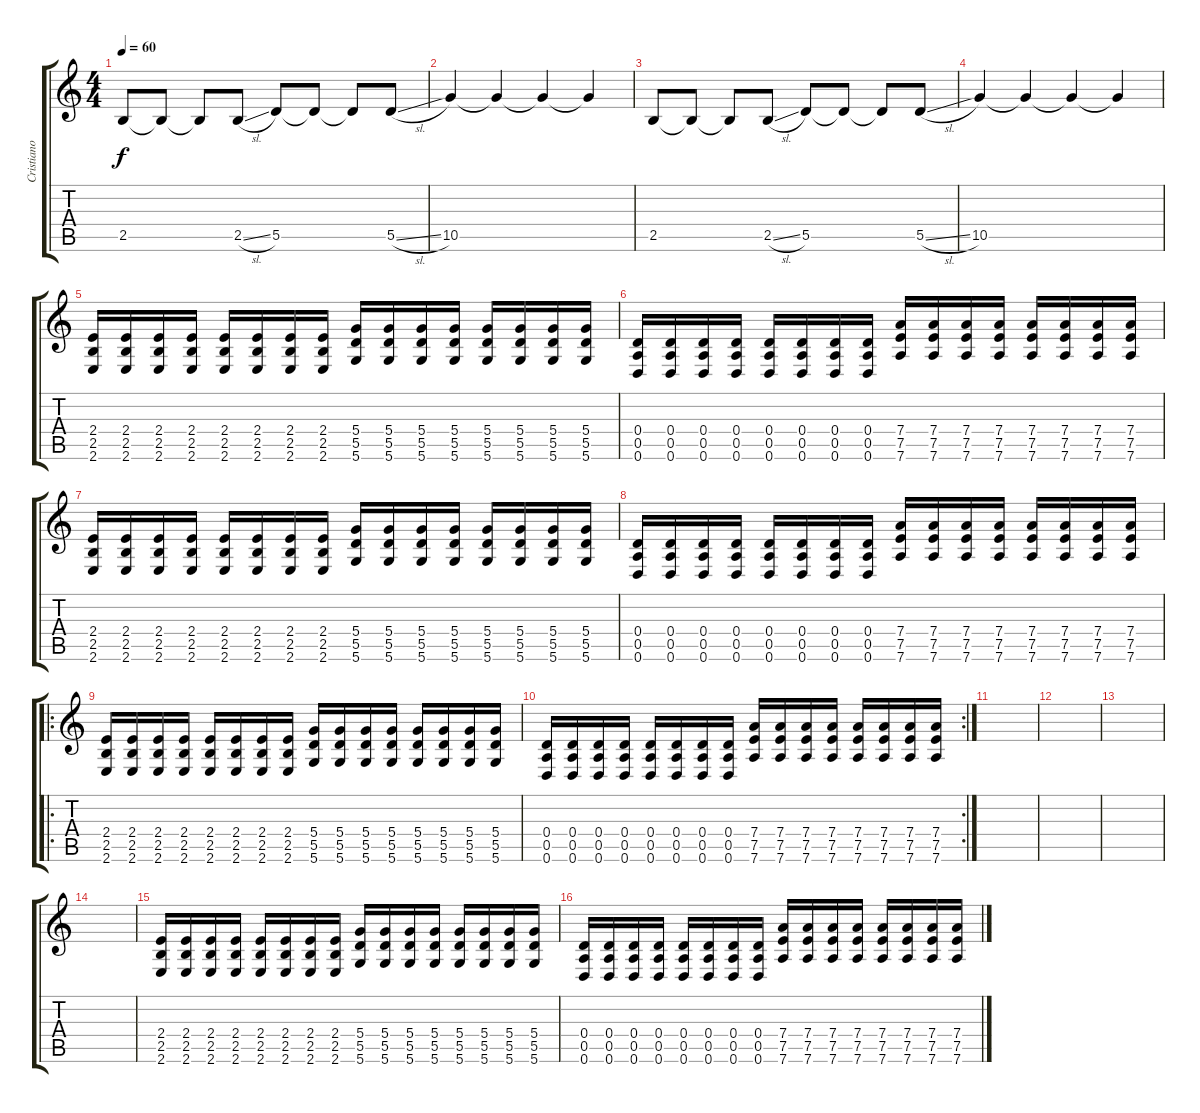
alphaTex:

\track ("Cristiano Migliore" "Cristiano ") {instrument distortionguitar}
\staff {score tabs}
\tuning (E4 B3 G3 D3 A2 D2) {hide}
\ts (4 4)
\tempo 60
\clef g2
\ks c
2.5.8{dy f volume 10} 2.5{t}.8 2.5{t}.8 2.5{sl}.8 5.5.8 5.5{t}.8 5.5{t}.8 5.5{sl}.8 |
10.5.4 10.5{t}.4 10.5{t}.4 10.5{t}.4 |
2.5.8 2.5{t}.8 2.5{t}.8 2.5{sl}.8 5.5.8 5.5{t}.8 5.5{t}.8 5.5{sl}.8 |
10.5.4 10.5{t}.4 10.5{t}.4 10.5{t}.4 |
(2.4 2.5 2.6).16 (2.4 2.5 2.6).16 (2.4 2.5 2.6).16 (2.4 2.5 2.6).16 (2.4 2.5 2.6).16 (2.4 2.5 2.6).16 (2.4 2.5 2.6).16 (2.4 2.5 2.6).16 (5.4 5.5 5.6).16 (5.4 5.5 5.6).16 (5.4 5.5 5.6).16 (5.4 5.5 5.6).16 (5.4 5.5 5.6).16 (5.4 5.5 5.6).16 (5.4 5.5 5.6).16 (5.4 5.5 5.6).16 |
(0.4 0.5 0.6).16 (0.4 0.5 0.6).16 (0.4 0.5 0.6).16 (0.4 0.5 0.6).16 (0.4 0.5 0.6).16 (0.4 0.5 0.6).16 (0.4 0.5 0.6).16 (0.4 0.5 0.6).16 (7.4 7.5 7.6).16 (7.4 7.5 7.6).16 (7.4 7.5 7.6).16 (7.4 7.5 7.6).16 (7.4 7.5 7.6).16 (7.4 7.5 7.6).16 (7.4 7.5 7.6).16 (7.4 7.5 7.6).16 |
(2.4 2.5 2.6).16 (2.4 2.5 2.6).16 (2.4 2.5 2.6).16 (2.4 2.5 2.6).16 (2.4 2.5 2.6).16 (2.4 2.5 2.6).16 (2.4 2.5 2.6).16 (2.4 2.5 2.6).16 (5.4 5.5 5.6).16 (5.4 5.5 5.6).16 (5.4 5.5 5.6).16 (5.4 5.5 5.6).16 (5.4 5.5 5.6).16 (5.4 5.5 5.6).16 (5.4 5.5 5.6).16 (5.4 5.5 5.6).16 |
(0.4 0.5 0.6).16 (0.4 0.5 0.6).16 (0.4 0.5 0.6).16 (0.4 0.5 0.6).16 (0.4 0.5 0.6).16 (0.4 0.5 0.6).16 (0.4 0.5 0.6).16 (0.4 0.5 0.6).16 (7.4 7.5 7.6).16 (7.4 7.5 7.6).16 (7.4 7.5 7.6).16 (7.4 7.5 7.6).16 (7.4 7.5 7.6).16 (7.4 7.5 7.6).16 (7.4 7.5 7.6).16 (7.4 7.5 7.6).16 |
\ro
(2.4 2.5 2.6).16 (2.4 2.5 2.6).16 (2.4 2.5 2.6).16 (2.4 2.5 2.6).16 (2.4 2.5 2.6).16 (2.4 2.5 2.6).16 (2.4 2.5 2.6).16 (2.4 2.5 2.6).16 (5.4 5.5 5.6).16 (5.4 5.5 5.6).16 (5.4 5.5 5.6).16 (5.4 5.5 5.6).16 (5.4 5.5 5.6).16 (5.4 5.5 5.6).16 (5.4 5.5 5.6).16 (5.4 5.5 5.6).16 |
\rc 2
(0.4 0.5 0.6).16 (0.4 0.5 0.6).16 (0.4 0.5 0.6).16 (0.4 0.5 0.6).16 (0.4 0.5 0.6).16 (0.4 0.5 0.6).16 (0.4 0.5 0.6).16 (0.4 0.5 0.6).16 (7.4 7.5 7.6).16 (7.4 7.5 7.6).16 (7.4 7.5 7.6).16 (7.4 7.5 7.6).16 (7.4 7.5 7.6).16 (7.4 7.5 7.6).16 (7.4 7.5 7.6).16 (7.4 7.5 7.6).16 |
|
|
|
|
(2.4 2.5 2.6).16 (2.4 2.5 2.6).16 (2.4 2.5 2.6).16 (2.4 2.5 2.6).16 (2.4 2.5 2.6).16 (2.4 2.5 2.6).16 (2.4 2.5 2.6).16 (2.4 2.5 2.6).16 (5.4 5.5 5.6).16 (5.4 5.5 5.6).16 (5.4 5.5 5.6).16 (5.4 5.5 5.6).16 (5.4 5.5 5.6).16 (5.4 5.5 5.6).16 (5.4 5.5 5.6).16 (5.4 5.5 5.6).16 |
(0.4 0.5 0.6).16 (0.4 0.5 0.6).16 (0.4 0.5 0.6).16 (0.4 0.5 0.6).16 (0.4 0.5 0.6).16 (0.4 0.5 0.6).16 (0.4 0.5 0.6).16 (0.4 0.5 0.6).16 (7.4 7.5 7.6).16 (7.4 7.5 7.6).16 (7.4 7.5 7.6).16 (7.4 7.5 7.6).16 (7.4 7.5 7.6).16 (7.4 7.5 7.6).16 (7.4 7.5 7.6).16 (7.4 7.5 7.6).16
